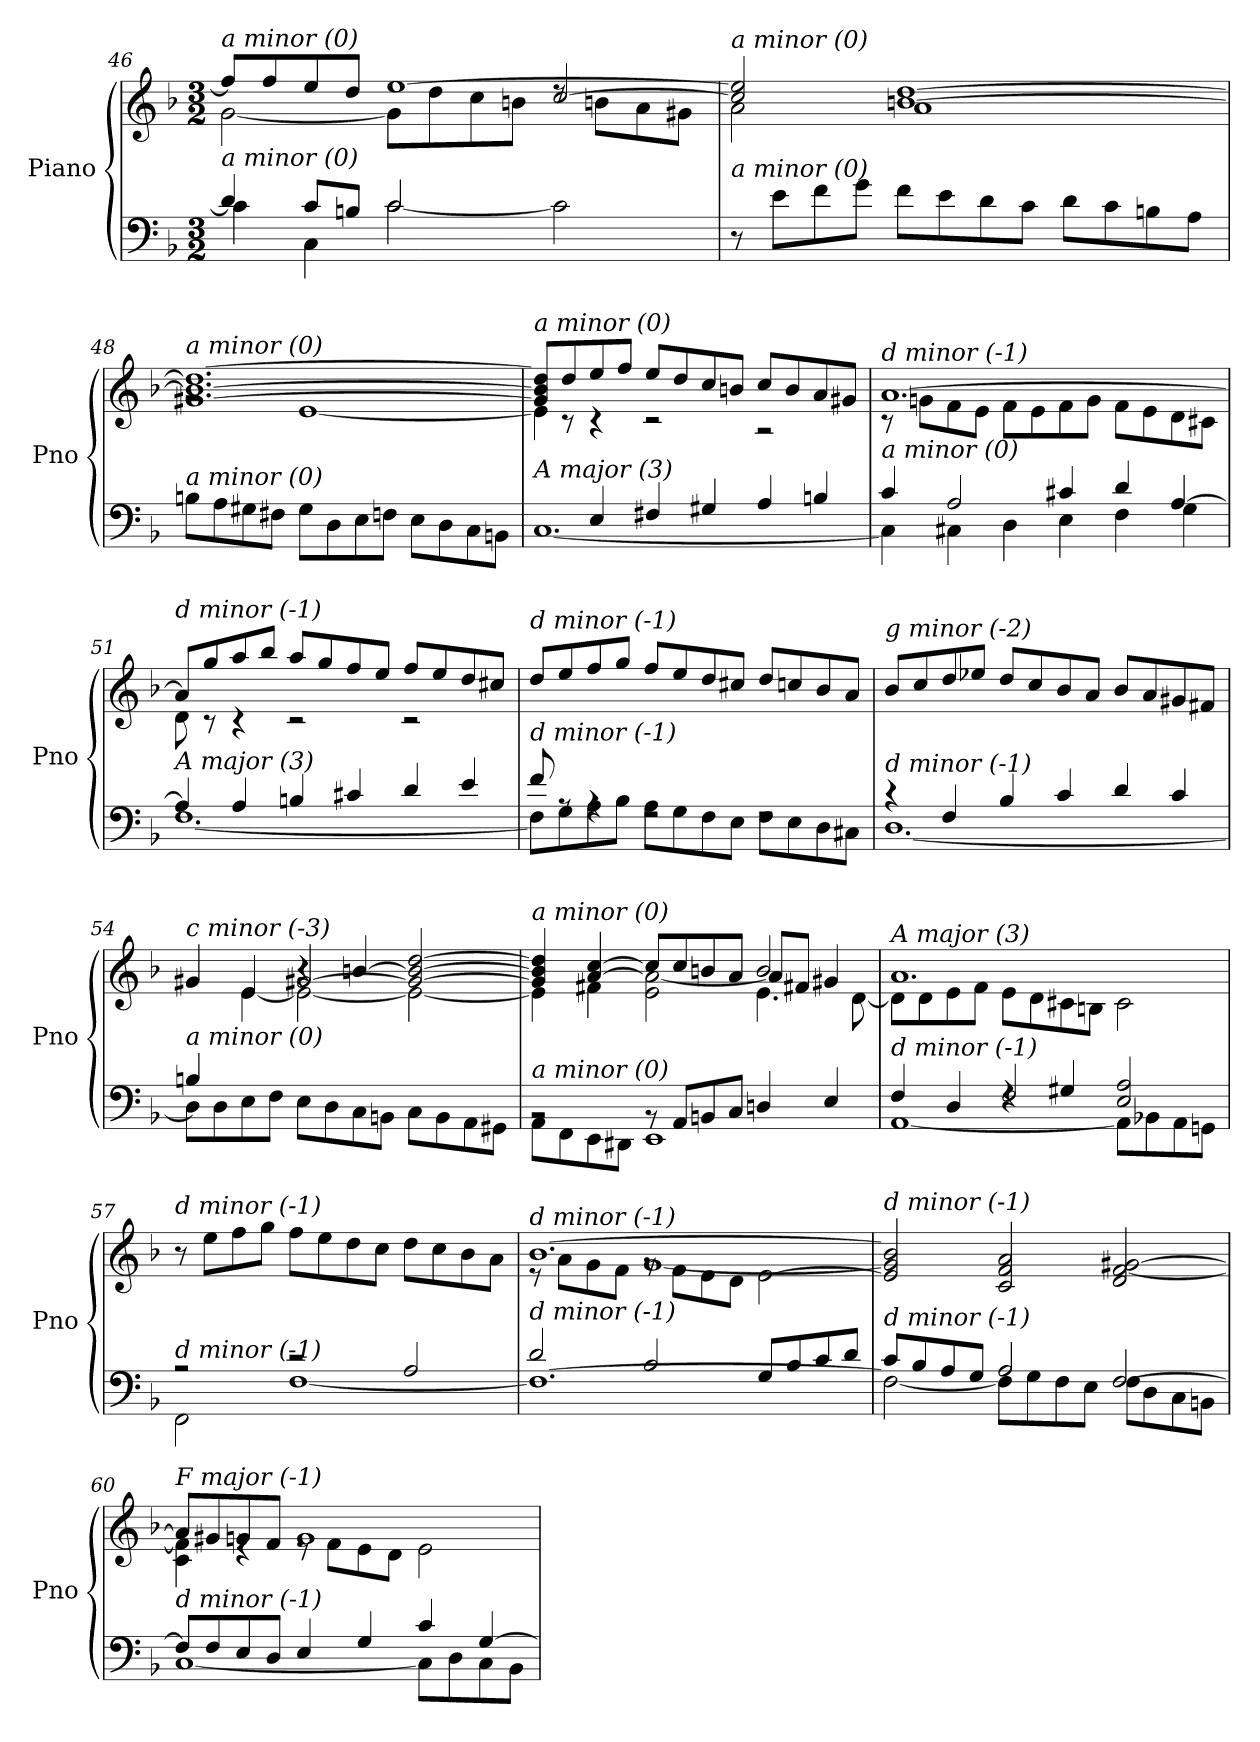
**kern	**kern
*part1	*part1
*staff2	*staff1
*I"Piano	*
*I'Pno	*
*clefF4	*clefG2
*k[b-]	*k[b-]
*M3/2	*M3/2
=46	=46
*^	*^
*	*^	*	*^
*	*	*	*	*	*^
!	!	!	!LO:TX:i:t=a minor (0)	!	!	!
!LO:TX:i:t=a minor (0)	!	!	!	!	!	!
1ryy	4d/]	4c\	8ff/L]	[2g\	1ryy	1ryy
.	.	.	8ff/	.	.	.
.	8c/L	4C\	8ee/	.	.	.
.	8Bn/J	.	8dd/J	.	.	.
.	[2c/	2c\	[1ee	8g\L]	.	.
.	.	.	.	8dd\	.	.
.	.	.	.	8cc\	.	.
.	.	.	.	8bn\J	.	.
2ryy	2c\]	2ryy	.	8rdd	[2cc/	2ryy
.	.	.	.	8bn\L	.	.
.	.	.	.	8a\	.	.
.	.	.	.	8g#X\J	.	.
*v	*v	*v	*	*	*	*
*	*	*v	*v	*v
=47	=47	=47
!	!LO:TX:i:t=a minor (0)	!
!LO:TX:i:t=a minor (0)	!	!
8r	2cc/] 2ee/]	2a\
8e\L	.	.
8f\	.	.
8g\J	.	.
8f\L	[1bn [1dd	1a
8e\	.	.
8d\	.	.
8c\J	.	.
8d\L	.	.
8c\	.	.
8Bn\	.	.
8A\J	.	.
!!LO:LB:g=z	!!
=48	=48	=48
!	!LO:TX:i:t=a minor (0)	!
!LO:TX:i:t=a minor (0)	!	!
8Bn\L	[1.g#X 1.b_ 1.dd_	2rg
8A\	.	.
8G#X\	.	.
8F#X\J	.	.
8G#\L	.	[1e
8D\	.	.
8E\	.	.
8Fn\J	.	.
8E\L	.	.
8D\	.	.
8C\	.	.
8BBn\J	.	.
=49	=49	=49
*^	*^	*
*	*^	*	*	*^
!	!	!	!LO:TX:i:t=a minor (0)	!	!	!
!LO:TX:i:t=A major (3)	!	!	!	!	!	!
8ryy	[1.C	4ryy	8g#/] 8b/] 8dd/]L	4e\]	8ryy	4ryy
8ryy	.	.	8dd/	.	8rc	.
1ryy	.	4E/	8ee/	4r	1ryy	1ryy
.	.	.	8ff/J	.	.	.
.	.	4F#X/	8ee/L	2r	.	.
.	.	.	8dd/	.	.	.
.	.	4G#X/	8cc/	.	.	.
.	.	.	8bn/J	.	.	.
.	.	4A/	8cc/L	2r	.	.
.	.	.	8b/	.	.	.
4ryy	.	4Bn/	8a/	.	4ryy	4ryy
.	.	.	8g#X/J	.	.	.
*	*v	*v	*	*	*	*
*	*	*	*v	*v	*v
=50	=50	=50	=50
!	!	!LO:TX:i:t=d minor (-1)	!
!LO:TX:i:t=a minor (0)	!	!	!
4c/	4C\]	[1.a	8r
.	.	.	8gn\L
2A/	4C#X\	.	8f\
.	.	.	8e\J
.	4D\	.	8f\L
.	.	.	8e\
4c#X/	4E\	.	8f\
.	.	.	8g\J
4d/	4F\	.	8f\L
.	.	.	8e\
[4A/	4G\	.	8d\
.	.	.	8c#X\J
!!LO:LB:g=z	!!
=51	=51	=51	=51
!	!	!LO:TX:i:t=d minor (-1)	!
!LO:TX:i:t=A major (3)	!	!	!
4A/]	[1.F	8a/L]	8d\
.	.	8gg/	8r
4A/	.	8aa/	4r
.	.	8bb-/J	.
4Bn/	.	8aa/L	2r
.	.	8gg/	.
4c#X/	.	8ff/	.
.	.	8ee/J	.
4d/	.	8ff/L	2r
.	.	8ee/	.
4e/	.	8dd/	.
.	.	8cc#X/J	.
*	*	*v	*v
=52	=52	=52
!	!	!LO:TX:i:t=d minor (-1)
!LO:TX:i:t=d minor (-1)	!	!
8f/	8F\L]	8dd/L
8rA	8G\	8ee/
4rA	8A\	8ff/
.	8B-\J	8gg/J
2rF	8A\L	8ff/L
.	8G\	8ee/
.	8F\	8dd/
.	8E\J	8cc#X/J
2rF	8F\L	8dd/L
.	8E\	8ccn/
.	8D\	8b-/
.	8C#X\J	8a/J
=53	=53	=53
!	!	!LO:TX:i:t=g minor (-2)
!LO:TX:i:t=d minor (-1)	!	!
4r	[1.D	8b-/L
.	.	8cc/
4F/	.	8dd/
.	.	8ee-X/J
4B-/	.	8dd/L
.	.	8cc/
4c/	.	8b-/
.	.	8a/J
4d/	.	8b-/L
.	.	8a/
4c/	.	8g#X/
.	.	8f#X/J
!!LO:PB:g=z
=54	=54	=54
*^	*	*^
*	*	*^	*	*^
*	*	*	*	*	*	*^
!	!	!	!	!LO:TX:i:t=c minor (-3)	!	!	!
!LO:TX:i:t=a minor (0)	!	!	!	!	!	!	!
4ryy	2ryy	4Bn/	8D\L]	4g#X/	4ryy	2ryy	2ryy
.	.	.	8D\	.	.	.	.
1ryy	.	4ryy	8E\	4e/	[4e\	.	.
.	.	.	8F\J	.	.	.	.
.	2ryy	8E\L	1ryy	[2g#X/	2e\_	4r	1ryy
.	.	8D\	.	.	.	.	.
.	.	8C\	.	.	.	[4bn/	.
.	.	8BBn\J	.	.	.	.	.
.	2ryy	8C\L	.	2g#/_ 2b/_ [2dd/	2e\_	2ryy	.
.	.	8BB\	.	.	.	.	.
4ryy	.	8AA\	.	.	.	.	.
.	.	8GG#X\J	.	.	.	.	.
*	*	*v	*v	*	*	*	*
*	*	*	*	*	*v	*v
=55	=55	=55	=55	=55	=55
!	!	!	!LO:TX:i:t=a minor (0)	!	!
!LO:TX:i:t=a minor (0)	!	!	!	!	!
1ryy	2rBB	8AA\L	4g#/] 4b/] 4dd/]	4e\]	1ryy
.	.	8FF\	.	.	.
.	.	8EE\	[4a/ [4cc/	4f#X\	.
.	.	8DD#Xi\J	.	.	.
.	8rBB	1EE	8cc/L]	2e\ 2a\_	.
.	8AA/L	.	8cc/	.	.
.	8BBn/	.	8bn/	.	.
.	8C/J	.	8a/J	.	.
2ryy	4Dn/	.	2b/	4.e\	8a/L]
.	.	.	.	.	8f#X/J
.	4E/	.	.	.	4g#X/
.	.	.	.	[8d\	.
=56	=56	=56	=56	=56	=56
!	!	!	!LO:TX:i:t=A major (3)	!	!
!LO:TX:i:t=d minor (-1)	!	!	!	!	!
4F/	[1AA	2ryy	1.a	8d\L]	2ryy
.	.	.	.	8d\	.
4D/	.	.	.	8e\	.
.	.	.	.	8f\J	.
4rF	.	2F/	.	8e\L	2ryy
.	.	.	.	8d\	.
4G#X/	.	.	.	8c#X\	.
.	.	.	.	8Bn\J	.
2E/ 2A/	8AA\L]	2ryy	.	2c#\	2ryy
.	8BB-X\	.	.	.	.
.	8AA\	.	.	.	.
.	8GGn\J	.	.	.	.
*	*v	*v	*	*	*
*	*	*v	*v	*v
!!LO:LB:g=z
=57	=57	=57
!	!	!LO:TX:i:t=d minor (-1)
!LO:TX:i:t=d minor (-1)	!	!
2r	2FF\	8r
.	.	8ee\L
.	.	8ff\
.	.	8gg\J
2r	[1F	8ff\L
.	.	8ee\
.	.	8dd\
.	.	8cc\J
2A/	.	8dd\L
.	.	8cc\
.	.	8b-\
.	.	8a\J
=58	=58	=58
*	*^	*^
*	*	*	*	*^
!	!	!	!LO:TX:i:t=d minor (-1)	!	!
!LO:TX:i:t=d minor (-1)	!	!	!	!	!
2ryy	2d/	1.F_	[1.b-	8r	2ryy
.	.	.	.	8a\L	.
.	.	.	.	8g\	.
.	.	.	.	8f\J	.
1ryy	2B-/	.	.	[1g	8rg
.	.	.	.	.	8f\L
.	.	.	.	.	8e\
.	.	.	.	.	8d\J
.	8G/L	.	.	.	[2e\
.	8B-/	.	.	.	.
.	8c/	.	.	.	.
.	8d/J	.	.	.	.
*	*v	*v	*	*	*
*	*	*v	*v	*v
=59	=59	=59
!	!	!LO:TX:i:t=d minor (-1)
!LO:TX:i:t=d minor (-1)	!	!
8c/L	2F\_	2e/] 2g/] 2b-/]
8B-/	.	.
8A/	.	.
8G/J	.	.
2A/	8F\L]	2c/ 2f/ 2a/
.	8G\	.
.	8F\	.
.	8E\J	.
[2F/	8F\L	2d/ [2f/ [2g#Xj/
.	8D\	.
.	8C\	.
.	8BBn\J	.
!!LO:LB:g=z
=60	=60	=60
*	*	*^
!	!	!LO:TX:i:t=F major (-1)	!
!LO:TX:i:t=d minor (-1)	!	!	!
8F/L]	[1C	8a-/L]	4c\ 4f\]
8F/	.	8g#Xj/	.
8E/	.	8g/	4re
8D/J	.	8f/J	.
4E/	.	1g	8re
.	.	.	8f\L
4G/	.	.	8e\
.	.	.	8d\J
4c/	8C\L]	.	2e\
.	8D\	.	.
[4G/	8C\	.	.
.	8BB-\J	.	.
*v	*v	*	*
*	*v	*v
=	=
*-	*-
